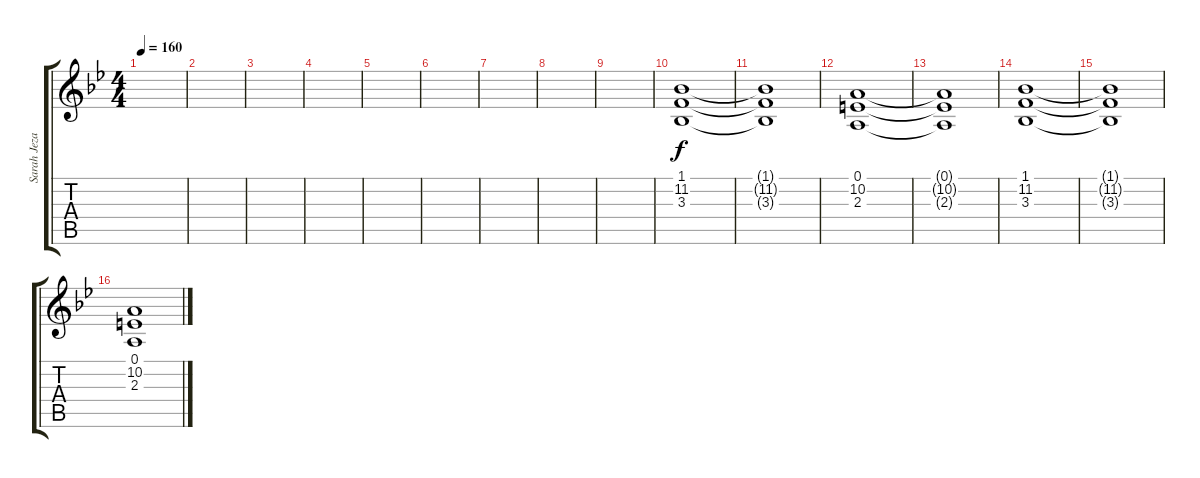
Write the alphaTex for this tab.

\track ("Sarah Jezabel" "Sarah Jeza") {instrument choiraahs}
\staff {score tabs}
\tuning (E4 B3 G3 D3 A2 E2) {hide}
\ts (4 4)
\tempo 160
\clef g2
\ks bb
|
|
|
|
|
|
|
|
|
(1.1 11.2 3.3).1{volume 11} |
(1.1{t} 11.2{t} 3.3{t}).1 |
(0.1 10.2 2.3).1 |
(0.1{t} 10.2{t} 2.3{t}).1 |
(1.1 11.2 3.3).1 |
(1.1{t} 11.2{t} 3.3{t}).1 |
(0.1 10.2 2.3).1
